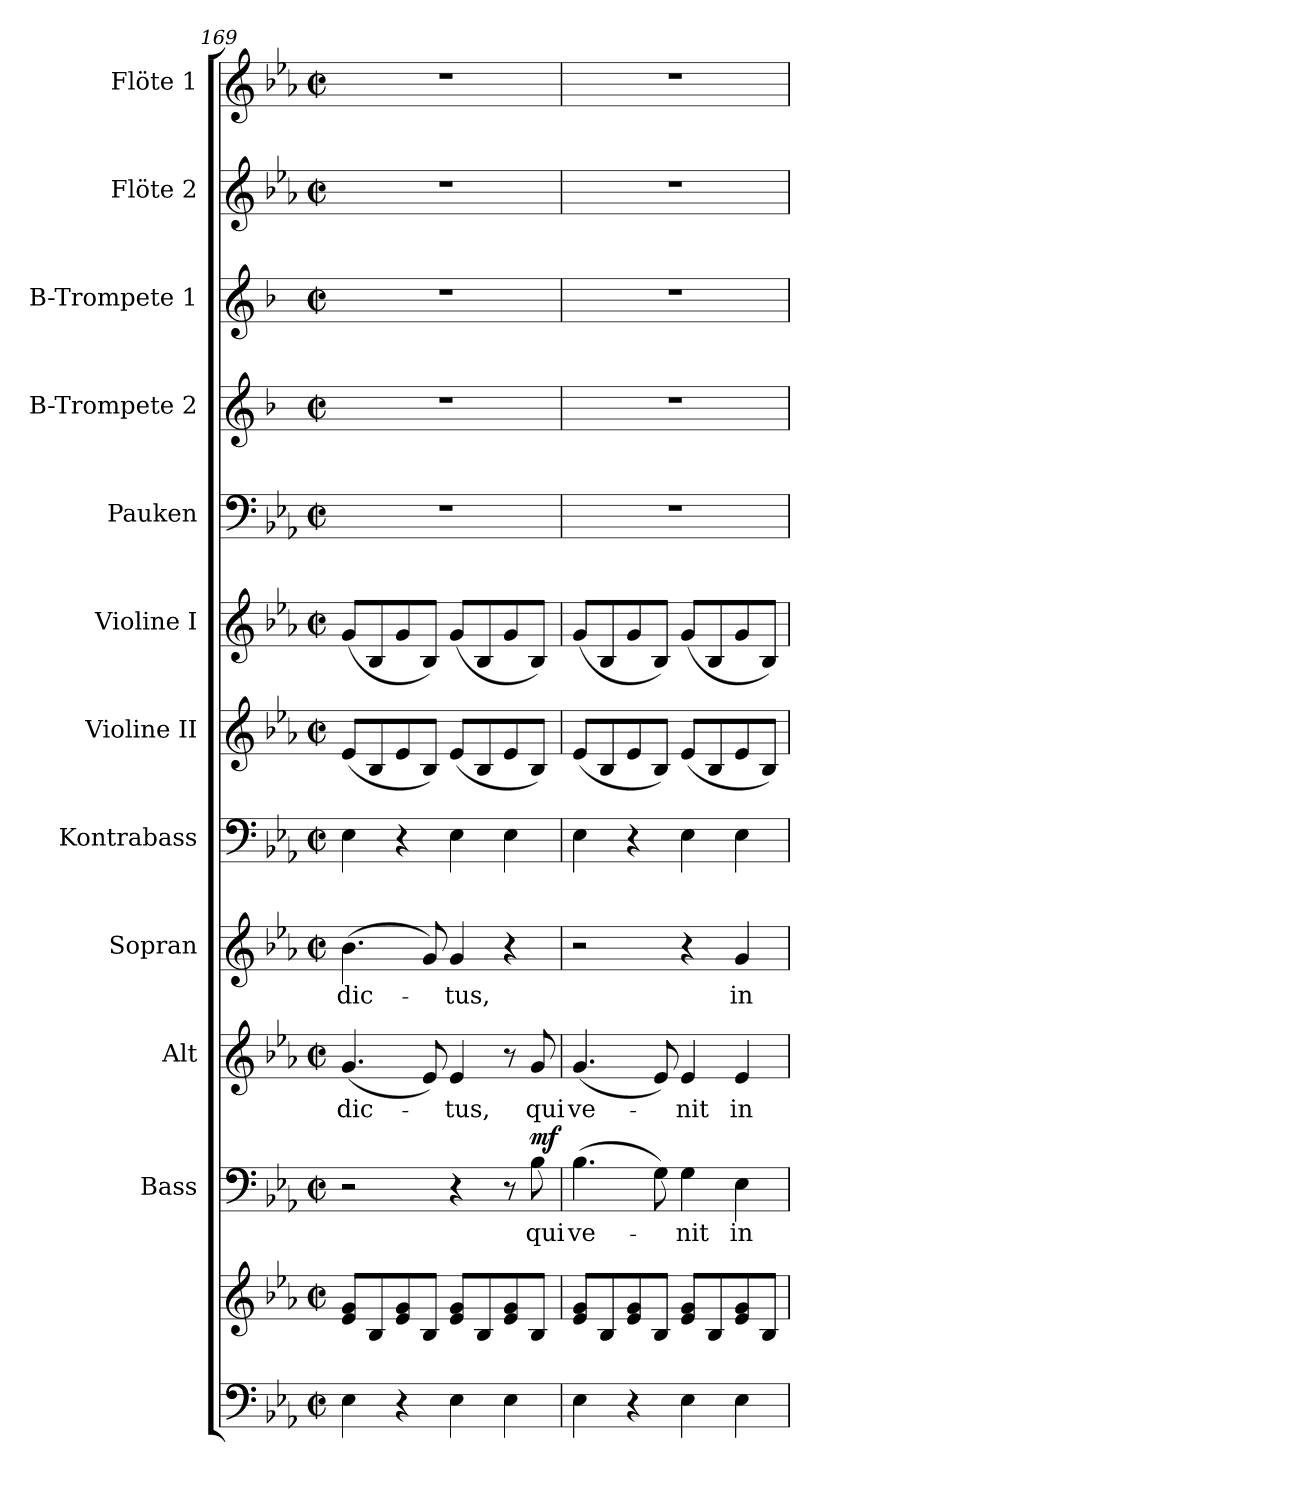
**kern	**kern	**kern	**text	**dynam	**kern	**text	**kern	**text	**kern	**kern	**kern	**kern	**kern	**kern	**kern	**kern
*part12	*part12	*part11	*part11	*part11	*part10	*part10	*part9	*part9	*part8	*part7	*part6	*part5	*part4	*part3	*part2	*part1
*staff13	*staff12	*staff11	*staff11	*staff11	*staff10	*staff10	*staff9	*staff9	*staff8	*staff7	*staff6	*staff5	*staff4	*staff3	*staff2	*staff1
*	*	*I"Bass	*	*	*I"Alt	*	*I"Sopran	*	*I"Kontrabass	*I"Violine II	*I"Violine I	*I"Pauken	*I"B-Trompete 2	*I"B-Trompete 1	*I"Flöte 2	*I"Flöte 1
*	*	*I'B.	*	*	*I'A.	*	*I'S.	*	*I'Kb.	*I'Vl. II	*I'Vl. I	*I'Pk.	*I'B Trp. 2	*I'B Trp. 1	*I'Fl. 2	*I'Fl. 1
*clefF4	*clefG2	*clefF4	*	*	*clefG2	*	*clefG2	*	*clefF4	*clefG2	*clefG2	*clefF4	*clefG2	*clefG2	*clefG2	*clefG2
*	*	*	*	*	*	*	*	*	*ITrd7c12	*	*	*	*ITrd1c2	*ITrd1c2	*	*
*k[b-e-a-]	*k[b-e-a-]	*k[b-e-a-]	*	*	*k[b-e-a-]	*	*k[b-e-a-]	*	*k[b-e-a-]	*k[b-e-a-]	*k[b-e-a-]	*k[b-e-a-]	*k[b-e-a-]	*k[b-e-a-]	*k[b-e-a-]	*k[b-e-a-]
*E-:	*E-:	*E-:	*	*	*E-:	*	*E-:	*	*E-:	*E-:	*E-:	*E-:	*E-:	*E-:	*E-:	*E-:
*M2/2	*M2/2	*M2/2	*	*	*M2/2	*	*M2/2	*	*M2/2	*M2/2	*M2/2	*M2/2	*M2/2	*M2/2	*M2/2	*M2/2
*met(c|)	*met(c|)	*met(c|)	*	*	*met(c|)	*	*met(c|)	*	*met(c|)	*met(c|)	*met(c|)	*met(c|)	*met(c|)	*met(c|)	*met(c|)	*met(c|)
=169	=169	=169	=169	=169	=169	=169	=169	=169	=169	=169	=169	=169	=169	=169	=169	=169
!	!	!	!	!	!	!LO:LY:b	!	!LO:LY:b	!	!	!	!	!	!	!	!
4E-\	8e-/ 8g/L	2r	.	.	(<4.g/	-dic-	(>4.b-\	-dic-	4EE-\	(<8e-/L	(<8g/L	1r	1r	1r	1r	1r
.	8B-/	.	.	.	.	.	.	.	.	8B-/	8B-/	.	.	.	.	.
4r	8e-/ 8g/	.	.	.	.	.	.	.	4r	8e-/	8g/	.	.	.	.	.
.	8B-/J	.	.	.	8e-/)	.	8g/)	.	.	8B-/J)	8B-/J)	.	.	.	.	.
!	!	!	!	!	!	!LO:LY:b	!	!LO:LY:b	!	!	!	!	!	!	!	!
4E-\	8e-/ 8g/L	4r	.	.	4e-/	-tus,	4g/	-tus,	4EE-\	(<8e-/L	(<8g/L	.	.	.	.	.
.	8B-/	.	.	.	.	.	.	.	.	8B-/	8B-/	.	.	.	.	.
4E-\	8e-/ 8g/	8r	.	.	8r	.	4r	.	4EE-\	8e-/	8g/	.	.	.	.	.
!	!	!	!LO:LY:b	!LO:DY:a	!	!LO:LY:b	!	!	!	!	!	!	!	!	!	!
.	8B-/J	8B-\	qui	mf	8g/	qui	.	.	.	8B-/J)	8B-/J)	.	.	.	.	.
=170	=170	=170	=170	=170	=170	=170	=170	=170	=170	=170	=170	=170	=170	=170	=170	=170
!	!	!	!LO:LY:b	!	!	!LO:LY:b	!	!	!	!	!	!	!	!	!	!
4E-\	8e-/ 8g/L	(>4.B-\	ve-	.	(<4.g/	ve-	2r	.	4EE-\	(<8e-/L	(<8g/L	1r	1r	1r	1r	1r
.	8B-/	.	.	.	.	.	.	.	.	8B-/	8B-/	.	.	.	.	.
4r	8e-/ 8g/	.	.	.	.	.	.	.	4r	8e-/	8g/	.	.	.	.	.
.	8B-/J	8G\)	.	.	8e-/)	.	.	.	.	8B-/J)	8B-/J)	.	.	.	.	.
!	!	!	!LO:LY:b	!	!	!LO:LY:b	!	!	!	!	!	!	!	!	!	!
4E-\	8e-/ 8g/L	4G\	-nit	.	4e-/	-nit	4r	.	4EE-\	(<8e-/L	(<8g/L	.	.	.	.	.
.	8B-/	.	.	.	.	.	.	.	.	8B-/	8B-/	.	.	.	.	.
!	!	!	!LO:LY:b	!	!	!LO:LY:b	!	!LO:LY:b	!	!	!	!	!	!	!	!
4E-\	8e-/ 8g/	4E-\	in	.	4e-/	in	4g/	in	4EE-\	8e-/	8g/	.	.	.	.	.
.	8B-/J	.	.	.	.	.	.	.	.	8B-/J)	8B-/J)	.	.	.	.	.
=	=	=	=	=	=	=	=	=	=	=	=	=	=	=	=	=
*-	*-	*-	*-	*-	*-	*-	*-	*-	*-	*-	*-	*-	*-	*-	*-	*-
